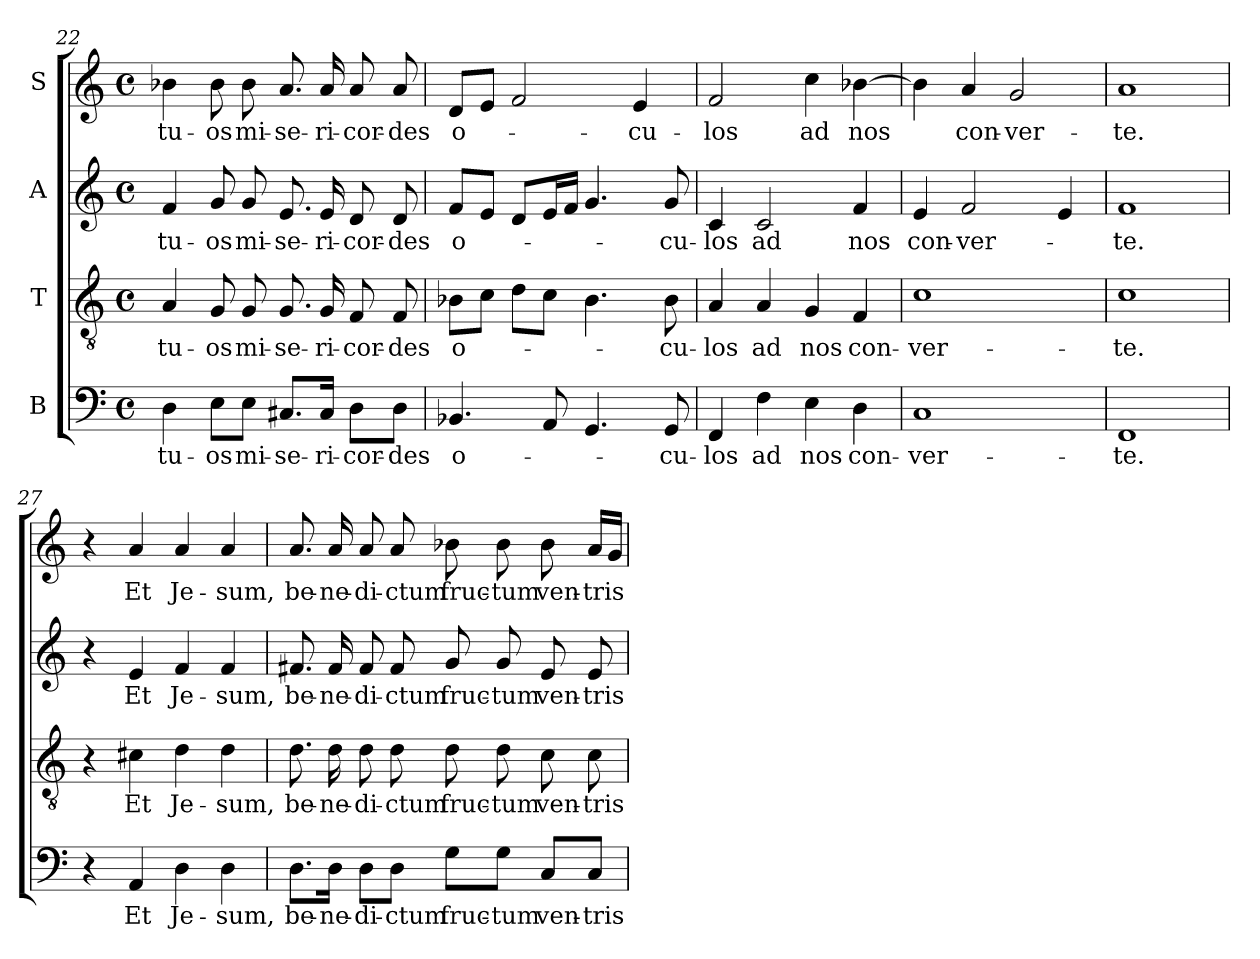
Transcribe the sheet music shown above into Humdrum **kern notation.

**kern	**text	**kern	**text	**kern	**text	**kern	**text
*part4	*part4	*part3	*part3	*part2	*part2	*part1	*part1
*staff4	*staff4	*staff3	*staff3	*staff2	*staff2	*staff1	*staff1
*I"B	*	*I"T	*	*I"A	*	*I"S	*
!!LO:LB:g=z
*clefF4	*	*clefGv2	*	*clefG2	*	*clefG2	*
*k[]	*	*k[]	*	*k[]	*	*k[]	*
*C:	*	*C:	*	*C:	*	*C:	*
*M4/4	*	*M4/4	*	*M4/4	*	*M4/4	*
*met(c)	*	*met(c)	*	*met(c)	*	*met(c)	*
=22	=22	=22	=22	=22	=22	=22	=22
!	!LO:LY:b	!	!	!	!	!	!
!	!	!	!LO:LY:b	!	!	!	!
!	!	!	!	!	!LO:LY:b	!	!
!	!	!	!	!	!	!	!LO:LY:b
4D\	tu-	4A/	tu-	4f/	tu-	4b-X\	tu-
!	!LO:LY:b	!	!	!	!	!	!
!	!	!	!LO:LY:b	!	!	!	!
!	!	!	!	!	!LO:LY:b	!	!
!	!	!	!	!	!	!	!LO:LY:b
8E\L	-os	8G/	-os	8g/	-os	8b-\	-os
!	!LO:LY:b	!	!	!	!	!	!
!	!	!	!LO:LY:b	!	!	!	!
!	!	!	!	!	!LO:LY:b	!	!
!	!	!	!	!	!	!	!LO:LY:b
8E\J	mi-	8G/	mi-	8g/	mi-	8b-\	mi-
!	!LO:LY:b	!	!	!	!	!	!
!	!	!	!LO:LY:b	!	!	!	!
!	!	!	!	!	!LO:LY:b	!	!
!	!	!	!	!	!	!	!LO:LY:b
8.C#X/L	-se-	8.G/	-se-	8.e/	-se-	8.a/	-se-
!	!LO:LY:b	!	!	!	!	!	!
!	!	!	!LO:LY:b	!	!	!	!
!	!	!	!	!	!LO:LY:b	!	!
!	!	!	!	!	!	!	!LO:LY:b
16C#/Jk	-ri-	16G/	-ri-	16e/	-ri-	16a/	-ri-
!	!LO:LY:b	!	!	!	!	!	!
!	!	!	!LO:LY:b	!	!	!	!
!	!	!	!	!	!LO:LY:b	!	!
!	!	!	!	!	!	!	!LO:LY:b
8D\L	-cor-	8F/	-cor-	8d/	-cor-	8a/	-cor-
!	!LO:LY:b	!	!	!	!	!	!
!	!	!	!LO:LY:b	!	!	!	!
!	!	!	!	!	!LO:LY:b	!	!
!	!	!	!	!	!	!	!LO:LY:b
8D\J	-des	8F/	-des	8d/	-des	8a/	-des
=23	=23	=23	=23	=23	=23	=23	=23
!	!LO:LY:b	!	!	!	!	!	!
!	!	!	!LO:LY:b	!	!	!	!
!	!	!	!	!	!LO:LY:b	!	!
!	!	!	!	!	!	!	!LO:LY:b
4.BB-X/	o-	8B-X\L	o-	8f/L	o-	8d/L	o-
.	.	8c\J	.	8e/J	.	8e/J	.
.	.	8d\L	.	8d/L	.	2f/	.
8AA/	.	8c\J	.	16e/L	.	.	.
.	.	.	.	16f/JJ	.	.	.
4.GG/	.	4.B-\	.	4.g/	.	.	.
!	!	!	!	!	!	!	!LO:LY:b
.	.	.	.	.	.	4e/	-cu-
!	!LO:LY:b	!	!	!	!	!	!
!	!	!	!LO:LY:b	!	!	!	!
!	!	!	!	!	!LO:LY:b	!	!
8GG/	-cu-	8B-\	-cu-	8g/	-cu-	.	.
=24	=24	=24	=24	=24	=24	=24	=24
!	!LO:LY:b	!	!	!	!	!	!
!	!	!	!LO:LY:b	!	!	!	!
!	!	!	!	!	!LO:LY:b	!	!
!	!	!	!	!	!	!	!LO:LY:b
4FF/	-los	4A/	-los	4c/	-los	2f/	-los
!	!LO:LY:b	!	!	!	!	!	!
!	!	!	!LO:LY:b	!	!	!	!
!	!	!	!	!	!LO:LY:b	!	!
4F\	ad	4A/	ad	2c/	ad	.	.
!	!LO:LY:b	!	!	!	!	!	!
!	!	!	!LO:LY:b	!	!	!	!
!	!	!	!	!	!	!	!LO:LY:b
4E\	nos	4G/	nos	.	.	4cc\	ad
!	!LO:LY:b	!	!	!	!	!	!
!	!	!	!LO:LY:b	!	!	!	!
!	!	!	!	!	!LO:LY:b	!	!
!	!	!	!	!	!	!	!LO:LY:b
4D\	con-	4F/	con-	4f/	nos	[4b-X\	nos
=25	=25	=25	=25	=25	=25	=25	=25
!	!LO:LY:b	!	!	!	!	!	!
!	!	!	!LO:LY:b	!	!	!	!
!	!	!	!	!	!LO:LY:b	!	!
1C	-ver-	1c	-ver-	4e/	con-	4b-\]	.
!	!	!	!	!	!LO:LY:b	!	!
!	!	!	!	!	!	!	!LO:LY:b
.	.	.	.	2f/	-ver-	4a/	con-
!	!	!	!	!	!	!	!LO:LY:b
.	.	.	.	.	.	2g/	-ver-
.	.	.	.	4e/	.	.	.
=26	=26	=26	=26	=26	=26	=26	=26
!	!LO:LY:b	!	!	!	!	!	!
!	!	!	!LO:LY:b	!	!	!	!
!	!	!	!	!	!LO:LY:b	!	!
!	!	!	!	!	!	!	!LO:LY:b
1FF	-te.	1c	-te.	1f	-te.	1a	-te.
!!LO:PB:g=z
=27	=27	=27	=27	=27	=27	=27	=27
4r	.	4r	.	4r	.	4r	.
!	!LO:LY:b	!	!	!	!	!	!
!	!	!	!LO:LY:b	!	!	!	!
!	!	!	!	!	!LO:LY:b	!	!
!	!	!	!	!	!	!	!LO:LY:b
4AA/	Et	4c#X\	Et	4e/	Et	4a/	Et
!	!LO:LY:b	!	!	!	!	!	!
!	!	!	!LO:LY:b	!	!	!	!
!	!	!	!	!	!LO:LY:b	!	!
!	!	!	!	!	!	!	!LO:LY:b
4D\	Je-	4d\	Je-	4f/	Je-	4a/	Je-
!	!LO:LY:b	!	!	!	!	!	!
!	!	!	!LO:LY:b	!	!	!	!
!	!	!	!	!	!LO:LY:b	!	!
!	!	!	!	!	!	!	!LO:LY:b
4D\	-sum,	4d\	-sum,	4f/	-sum,	4a/	-sum,
=28	=28	=28	=28	=28	=28	=28	=28
!	!LO:LY:b	!	!	!	!	!	!
!	!	!	!LO:LY:b	!	!	!	!
!	!	!	!	!	!LO:LY:b	!	!
!	!	!	!	!	!	!	!LO:LY:b
8.D\L	be-	8.d\	be-	8.f#X/	be-	8.a/	be-
!	!LO:LY:b	!	!	!	!	!	!
!	!	!	!LO:LY:b	!	!	!	!
!	!	!	!	!	!LO:LY:b	!	!
!	!	!	!	!	!	!	!LO:LY:b
16D\Jk	-ne-	16d\	-ne-	16f#/	-ne-	16a/	-ne-
!	!LO:LY:b	!	!	!	!	!	!
!	!	!	!LO:LY:b	!	!	!	!
!	!	!	!	!	!LO:LY:b	!	!
!	!	!	!	!	!	!	!LO:LY:b
8D\L	-di-	8d\	-di-	8f#/	-di-	8a/	-di-
!	!LO:LY:b	!	!	!	!	!	!
!	!	!	!LO:LY:b	!	!	!	!
!	!	!	!	!	!LO:LY:b	!	!
!	!	!	!	!	!	!	!LO:LY:b
8D\J	-ctum	8d\	-ctum	8f#/	-ctum	8a/	-ctum
!	!LO:LY:b	!	!	!	!	!	!
!	!	!	!LO:LY:b	!	!	!	!
!	!	!	!	!	!LO:LY:b	!	!
!	!	!	!	!	!	!	!LO:LY:b
8G\L	fruc-	8d\	fruc-	8g/	fruc-	8b-X\	fruc-
!	!LO:LY:b	!	!	!	!	!	!
!	!	!	!LO:LY:b	!	!	!	!
!	!	!	!	!	!LO:LY:b	!	!
!	!	!	!	!	!	!	!LO:LY:b
8G\J	-tum	8d\	-tum	8g/	-tum	8b-\	-tum
!	!LO:LY:b	!	!	!	!	!	!
!	!	!	!LO:LY:b	!	!	!	!
!	!	!	!	!	!LO:LY:b	!	!
!	!	!	!	!	!	!	!LO:LY:b
8C/L	ven-	8c\	ven-	8e/	ven-	8b-\	ven-
!	!LO:LY:b	!	!	!	!	!	!
!	!	!	!LO:LY:b	!	!	!	!
!	!	!	!	!	!LO:LY:b	!	!
!	!	!	!	!	!	!	!LO:LY:b
8C/J	-tris	8c\	-tris	8e/	-tris	16a/LL	-tris
.	.	.	.	.	.	16g/JJ	.
=	=	=	=	=	=	=	=
*-	*-	*-	*-	*-	*-	*-	*-
